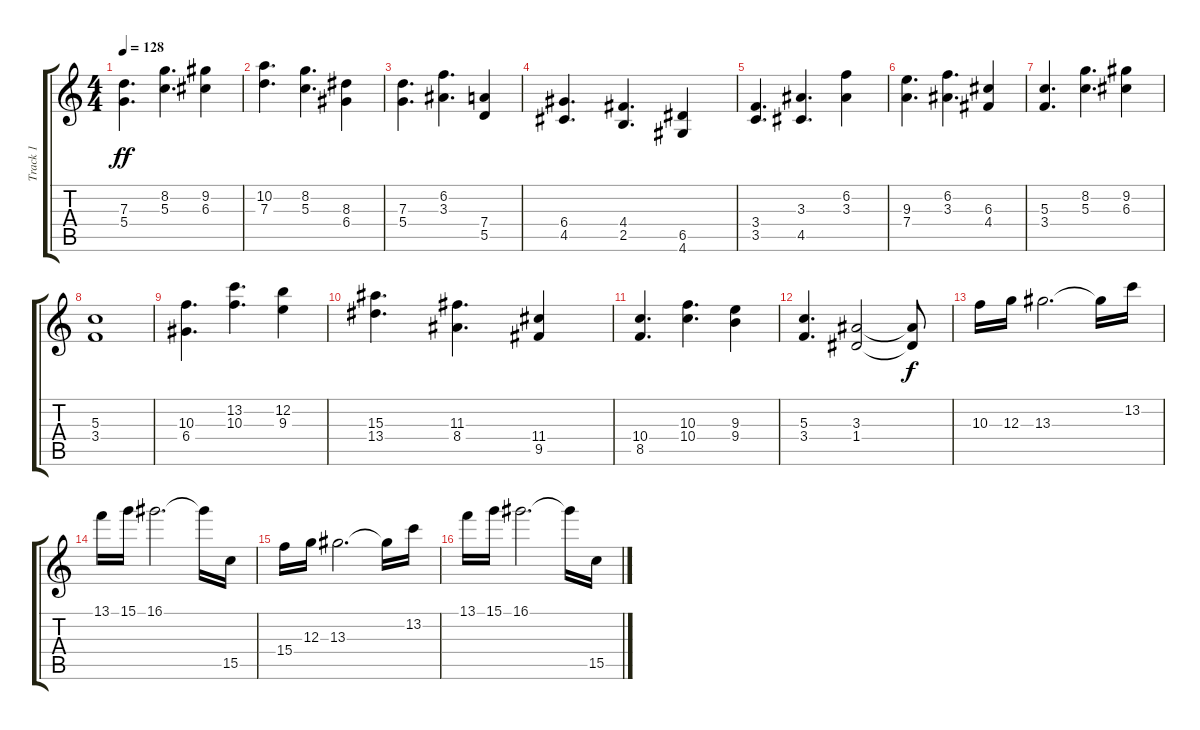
\track ("Track 1" "Track 1") {instrument overdrivenguitar}
\staff {score tabs}
\tuning (E4 B3 G3 D3 A2 E2) {hide}
\ts (4 4)
\tempo 128
\clef g2
\ks c
(7.3 5.4).4{d dy ff} (8.2 5.3).4{d} (9.2 6.3).4 |
(10.2 7.3).4{d} (8.2 5.3).4{d} (8.3 6.4).4 |
(7.3 5.4).4{d} (6.2 3.3).4{d} (7.4 5.5).4 |
(6.4 4.5).4{d} (4.4 2.5).4{d} (6.5 4.6).4 |
(3.4 3.5).4{d} (3.3 4.5).4{d} (6.2 3.3).4 |
(9.3 7.4).4{d} (6.2 3.3).4{d} (6.3 4.4).4 |
(5.3 3.4).4{d} (8.2 5.3).4{d} (9.2 6.3).4 |
(5.3 3.4).1 |
(10.3 6.4).4{d} (13.2 10.3).4{d} (12.2 9.3).4 |
(15.3 13.4).4{d} (11.3 8.4).4{d} (11.4 9.5).4 |
(10.4 8.5).4{d} (10.3 10.4).4{d} (9.3 9.4).4 |
(5.3 3.4).4{d} (3.3 1.4).2 (3.3{t} 1.4{t}).8{dy f} |
10.3.16 12.3.16 13.3.2{d} 13.3{t}.16 13.2.16 |
13.1.16 15.1.16 16.1.2{d} 16.1{t}.16 15.5.16 |
15.4.16 12.3.16 13.3.2{d} 13.3{t}.16 13.2.16 |
13.1.16 15.1.16 16.1.2{d} 16.1{t}.16 15.5.16
